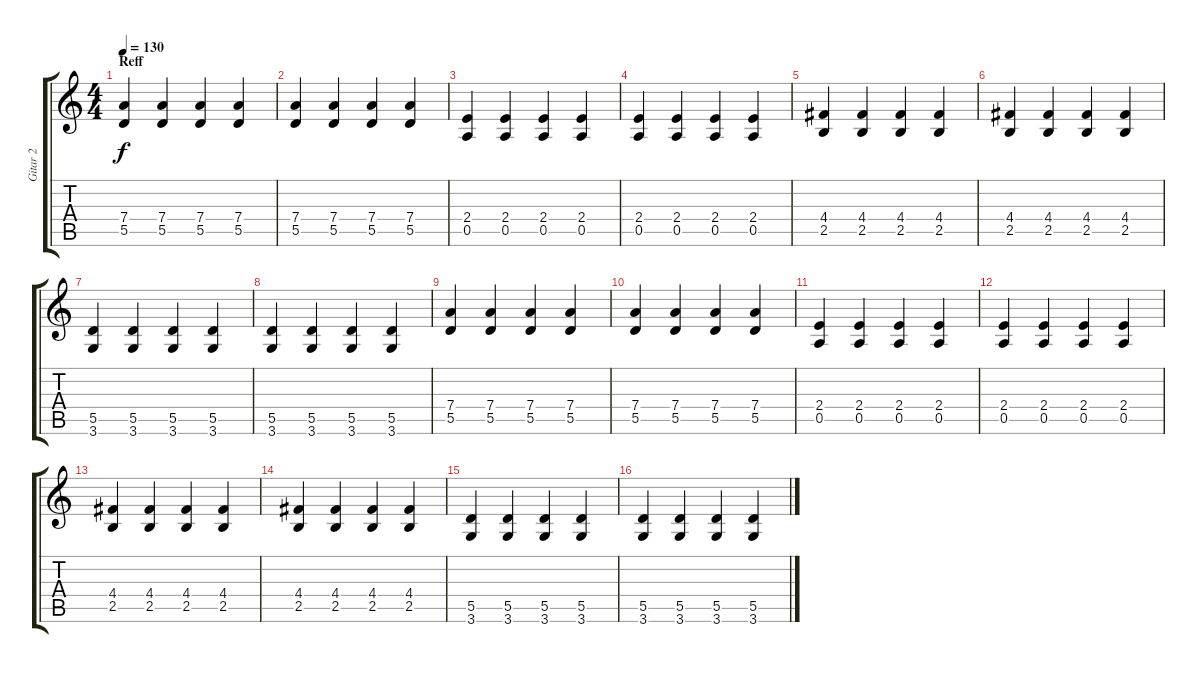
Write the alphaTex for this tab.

\track ("Gitar 2" "Gitar 2") {instrument acousticguitarsteel}
\staff {score tabs}
\tuning (E4 B3 G3 D3 A2 E2) {hide}
\ts (4 4)
\section ("" "Reff")
\tempo 130
\clef g2
\ks c
(7.4 5.5).4{dy f} (7.4 5.5).4 (7.4 5.5).4 (7.4 5.5).4 |
(7.4 5.5).4 (7.4 5.5).4 (7.4 5.5).4 (7.4 5.5).4 |
(2.4 0.5).4 (2.4 0.5).4 (2.4 0.5).4 (2.4 0.5).4 |
(2.4 0.5).4 (2.4 0.5).4 (2.4 0.5).4 (2.4 0.5).4 |
(4.4 2.5).4 (4.4 2.5).4 (4.4 2.5).4 (4.4 2.5).4 |
(4.4 2.5).4 (4.4 2.5).4 (4.4 2.5).4 (4.4 2.5).4 |
(5.5 3.6).4 (5.5 3.6).4 (5.5 3.6).4 (5.5 3.6).4 |
(5.5 3.6).4 (5.5 3.6).4 (5.5 3.6).4 (5.5 3.6).4 |
(7.4 5.5).4 (7.4 5.5).4 (7.4 5.5).4 (7.4 5.5).4 |
(7.4 5.5).4 (7.4 5.5).4 (7.4 5.5).4 (7.4 5.5).4 |
(2.4 0.5).4 (2.4 0.5).4 (2.4 0.5).4 (2.4 0.5).4 |
(2.4 0.5).4 (2.4 0.5).4 (2.4 0.5).4 (2.4 0.5).4 |
(4.4 2.5).4 (4.4 2.5).4 (4.4 2.5).4 (4.4 2.5).4 |
(4.4 2.5).4 (4.4 2.5).4 (4.4 2.5).4 (4.4 2.5).4 |
(5.5 3.6).4 (5.5 3.6).4 (5.5 3.6).4 (5.5 3.6).4 |
(5.5 3.6).4 (5.5 3.6).4 (5.5 3.6).4 (5.5 3.6).4
